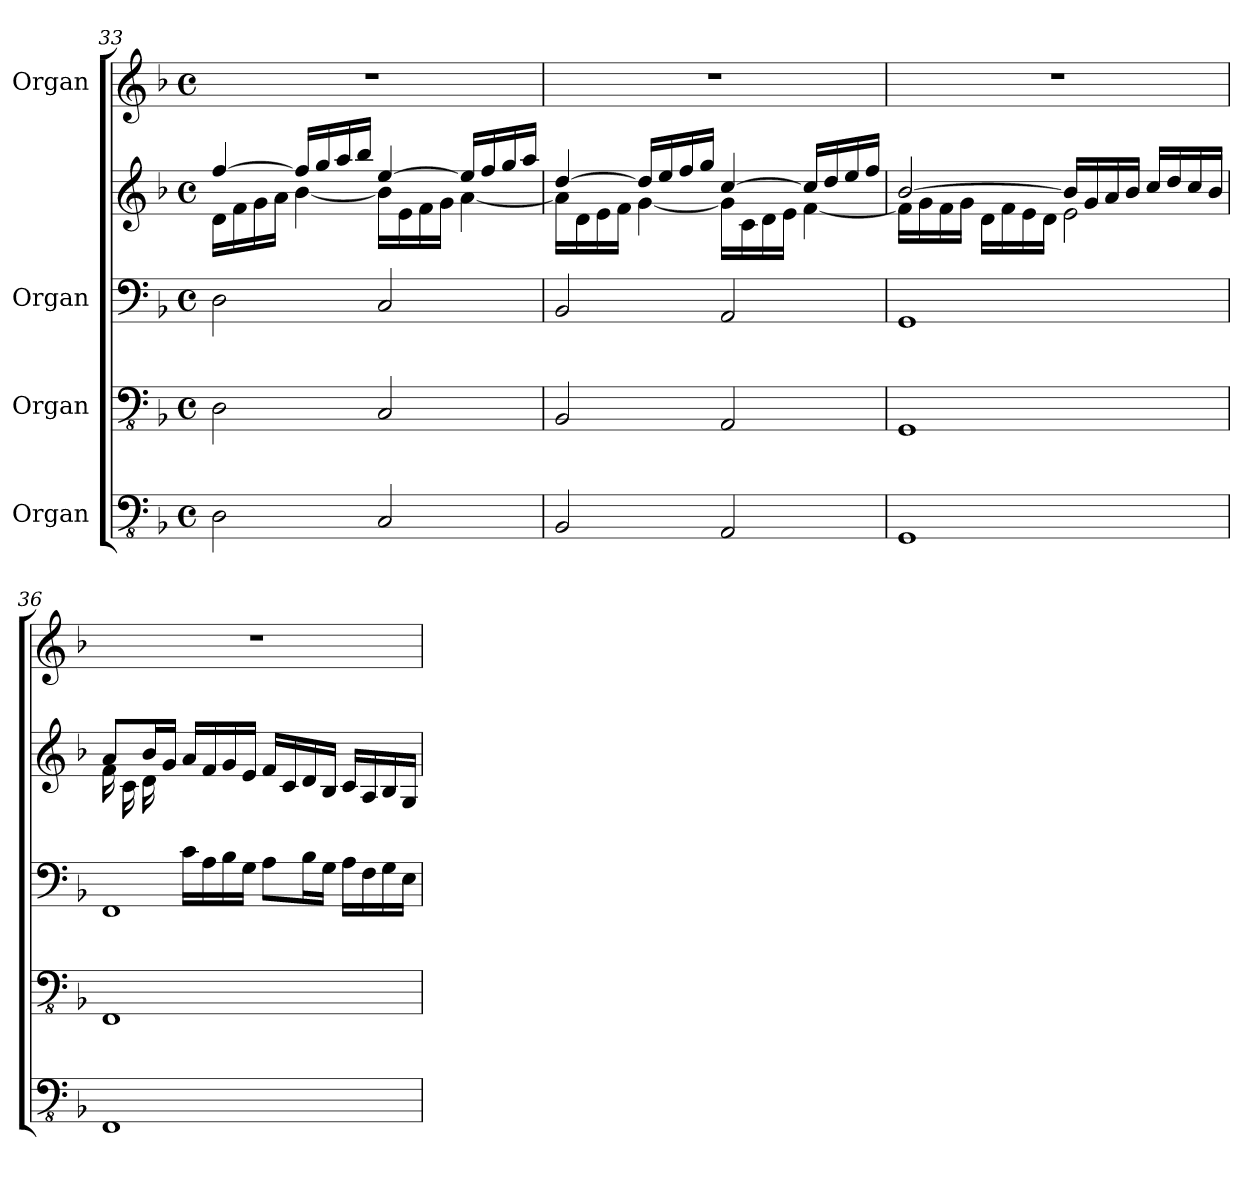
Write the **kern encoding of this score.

**kern	**kern	**kern	**kern	**kern
*part4	*part3	*part2	*part2	*part1
*staff5	*staff4	*staff3	*staff2	*staff1
*I"Organ	*I"Organ	*I"Organ	*	*I"Organ
!!LO:LB:g=z
*clefFv4	*clefFv4	*clefF4	*clefG2	*clefG2
*k[b-]	*k[b-]	*k[b-]	*k[b-]	*k[b-]
*M4/4	*M4/4	*M4/4	*M4/4	*M4/4
*met(c)	*met(c)	*met(c)	*met(c)	*met(c)
=33	=33	=33	=33	=33
*	*	*	*^	*
2DD\	2DD\	2D\	[4ff/	16d\LL	1r
.	.	.	.	16f\	.
.	.	.	.	16g\	.
.	.	.	.	16a\JJ	.
.	.	.	16ff/LL]	[4b-\	.
.	.	.	16gg/	.	.
.	.	.	16aa/	.	.
.	.	.	16bb-/JJ	.	.
2CC/	2CC/	2C/	[4ee/	16b-\LL]	.
.	.	.	.	16e\	.
.	.	.	.	16f\	.
.	.	.	.	16g\JJ	.
.	.	.	16ee/LL]	[4a\	.
.	.	.	16ff/	.	.
.	.	.	16gg/	.	.
.	.	.	16aa/JJ	.	.
=34	=34	=34	=34	=34	=34
2BBB-/	2BBB-/	2BB-/	[4dd/	16a\LL]	1r
.	.	.	.	16d\	.
.	.	.	.	16e\	.
.	.	.	.	16f\JJ	.
.	.	.	16dd/LL]	[4g\	.
.	.	.	16ee/	.	.
.	.	.	16ff/	.	.
.	.	.	16gg/JJ	.	.
2AAA/	2AAA/	2AA/	[4cc/	16g\LL]	.
.	.	.	.	16c\	.
.	.	.	.	16d\	.
.	.	.	.	16e\JJ	.
.	.	.	16cc/LL]	[4f\	.
.	.	.	16dd/	.	.
.	.	.	16ee/	.	.
.	.	.	16ff/JJ	.	.
!!LO:LB:g=z
=35	=35	=35	=35	=35	=35
1GGG	1GGG	1GG	[2b-/	16f\LL]	1r
.	.	.	.	16g\	.
.	.	.	.	16f\	.
.	.	.	.	16g\JJ	.
.	.	.	.	16d\LL	.
.	.	.	.	16f\	.
.	.	.	.	16e\	.
.	.	.	.	16d\JJ	.
.	.	.	16b-/LL]	2e\	.
.	.	.	16g/	.	.
.	.	.	16a/	.	.
.	.	.	16b-/JJ	.	.
.	.	.	16cc/LL	.	.
.	.	.	16dd/	.	.
.	.	.	16cc/	.	.
.	.	.	16b-/JJ	.	.
=36	=36	=36	=36	=36	=36
*	*	*^	*	*	*
1FFF	1FFF	8.ryy	1FF	8a/L	16f\LL	1r
.	.	.	.	.	16c\	.
.	.	.	.	16b-/L	16d\	.
.	.	16B-/JJ	.	16g/JJ	2ryy	.
.	.	16c\LL	.	16a/LL	.	.
.	.	16A\	.	16f/	.	.
.	.	16B-\	.	16g/	.	.
.	.	16G\JJ	.	16e/JJ	.	.
.	.	8A\L	.	16f/LL	.	.
.	.	.	.	16c/	.	.
.	.	16B-\L	.	16d/	.	.
.	.	16G\JJ	.	16B-/JJ	4ryy	.
.	.	16A\LL	.	16c/LL	.	.
.	.	16F\	.	16A/	.	.
.	.	16G\	.	16B-/	.	.
.	.	16E\JJ	.	16G/JJ	16ryy	.
*	*	*v	*v	*	*	*
*	*	*	*v	*v	*
=	=	=	=	=
*-	*-	*-	*-	*-
